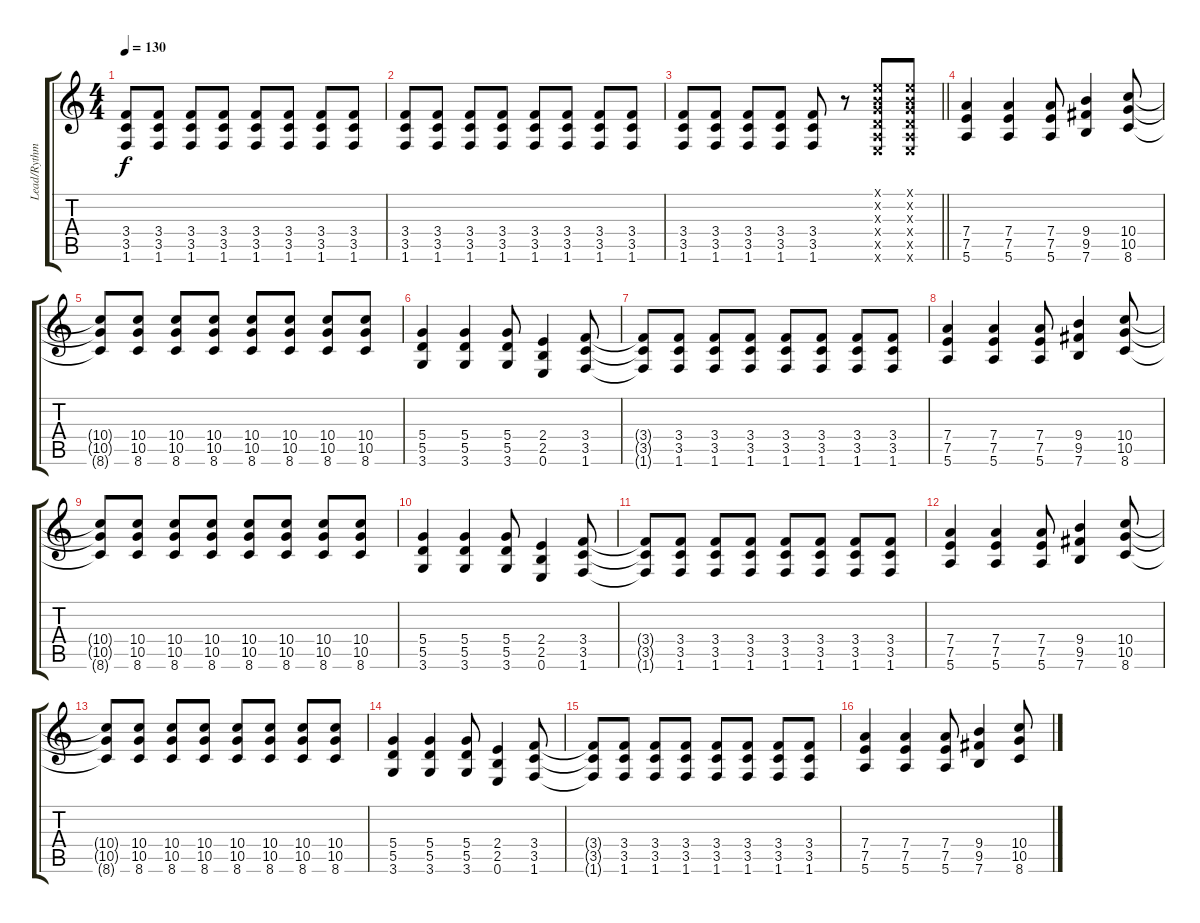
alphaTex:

\track ("Lead/Rythm" "Lead/Rythm") {instrument distortionguitar}
\staff {score tabs}
\tuning (E4 B3 G3 D3 A2 E2) {hide}
\ts (4 4)
\tempo 130
\clef g2
\ks c
(3.4 3.5 1.6).8{dy f} (3.4 3.5 1.6).8 (3.4 3.5 1.6).8 (3.4 3.5 1.6).8 (3.4 3.5 1.6).8 (3.4 3.5 1.6).8 (3.4 3.5 1.6).8 (3.4 3.5 1.6).8 |
(3.4 3.5 1.6).8 (3.4 3.5 1.6).8 (3.4 3.5 1.6).8 (3.4 3.5 1.6).8 (3.4 3.5 1.6).8 (3.4 3.5 1.6).8 (3.4 3.5 1.6).8 (3.4 3.5 1.6).8 |
\barLineRight lightlight
(3.4 3.5 1.6).8 (3.4 3.5 1.6).8 (3.4 3.5 1.6).8 (3.4 3.5 1.6).8 (3.4 3.5 1.6).8 r.8 (0.1{x} 0.2{x} 0.3{x} 0.4{x} 0.5{x} 0.6{x}).8 (0.1{x} 0.2{x} 0.3{x} 0.4{x} 0.5{x} 0.6{x}).8 |
(7.4 7.5 5.6).4 (7.4 7.5 5.6).4 (7.4 7.5 5.6).8 (9.4 9.5 7.6).4 (10.4 10.5 8.6).8 |
(10.4{t} 10.5{t} 8.6{t}).8 (10.4 10.5 8.6).8 (10.4 10.5 8.6).8 (10.4 10.5 8.6).8 (10.4 10.5 8.6).8 (10.4 10.5 8.6).8 (10.4 10.5 8.6).8 (10.4 10.5 8.6).8 |
(5.4 5.5 3.6).4 (5.4 5.5 3.6).4 (5.4 5.5 3.6).8 (2.4 2.5 0.6).4 (3.4 3.5 1.6).8 |
(3.4{t} 3.5{t} 1.6{t}).8 (3.4 3.5 1.6).8 (3.4 3.5 1.6).8 (3.4 3.5 1.6).8 (3.4 3.5 1.6).8 (3.4 3.5 1.6).8 (3.4 3.5 1.6).8 (3.4 3.5 1.6).8 |
(7.4 7.5 5.6).4 (7.4 7.5 5.6).4 (7.4 7.5 5.6).8 (9.4 9.5 7.6).4 (10.4 10.5 8.6).8 |
(10.4{t} 10.5{t} 8.6{t}).8 (10.4 10.5 8.6).8 (10.4 10.5 8.6).8 (10.4 10.5 8.6).8 (10.4 10.5 8.6).8 (10.4 10.5 8.6).8 (10.4 10.5 8.6).8 (10.4 10.5 8.6).8 |
(5.4 5.5 3.6).4 (5.4 5.5 3.6).4 (5.4 5.5 3.6).8 (2.4 2.5 0.6).4 (3.4 3.5 1.6).8 |
(3.4{t} 3.5{t} 1.6{t}).8 (3.4 3.5 1.6).8 (3.4 3.5 1.6).8 (3.4 3.5 1.6).8 (3.4 3.5 1.6).8 (3.4 3.5 1.6).8 (3.4 3.5 1.6).8 (3.4 3.5 1.6).8 |
(7.4 7.5 5.6).4 (7.4 7.5 5.6).4 (7.4 7.5 5.6).8 (9.4 9.5 7.6).4 (10.4 10.5 8.6).8 |
(10.4{t} 10.5{t} 8.6{t}).8 (10.4 10.5 8.6).8 (10.4 10.5 8.6).8 (10.4 10.5 8.6).8 (10.4 10.5 8.6).8 (10.4 10.5 8.6).8 (10.4 10.5 8.6).8 (10.4 10.5 8.6).8 |
(5.4 5.5 3.6).4 (5.4 5.5 3.6).4 (5.4 5.5 3.6).8 (2.4 2.5 0.6).4 (3.4 3.5 1.6).8 |
(3.4{t} 3.5{t} 1.6{t}).8 (3.4 3.5 1.6).8 (3.4 3.5 1.6).8 (3.4 3.5 1.6).8 (3.4 3.5 1.6).8 (3.4 3.5 1.6).8 (3.4 3.5 1.6).8 (3.4 3.5 1.6).8 |
(7.4 7.5 5.6).4 (7.4 7.5 5.6).4 (7.4 7.5 5.6).8 (9.4 9.5 7.6).4 (10.4 10.5 8.6).8
